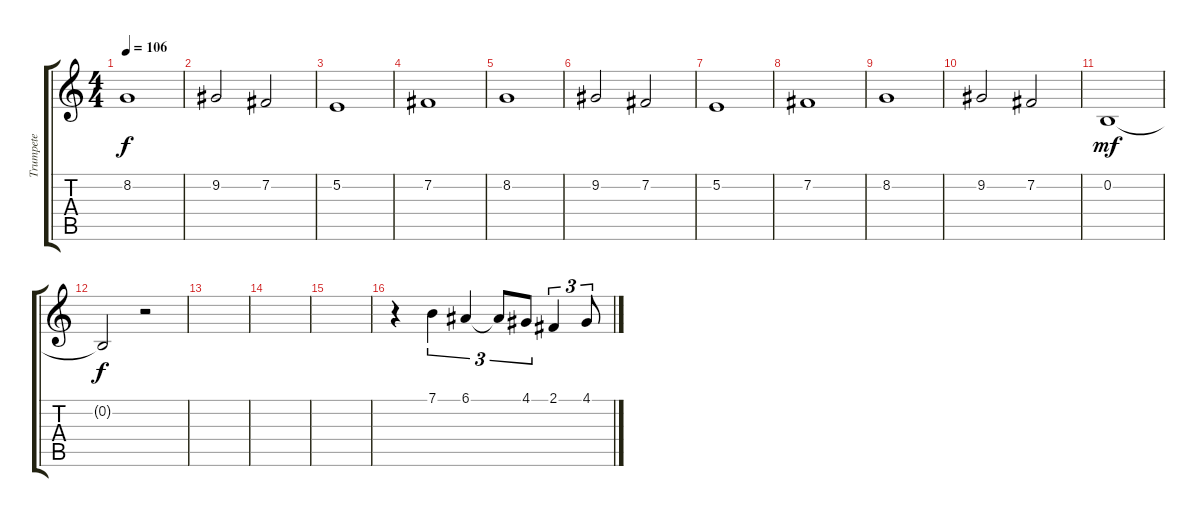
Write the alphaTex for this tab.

\track ("Trumpete" "Trumpete") {instrument trumpet}
\staff {score tabs}
\tuning (E4 B3 G3 D3 A2 E2) {hide}
\ts (4 4)
\tempo 106
\clef g2
\ks c
8.2.1{dy f} |
9.2.2 7.2.2 |
5.2.1 |
7.2.1{volume 11} |
8.2.1 |
9.2.2 7.2.2 |
5.2.1 |
7.2.1{volume 11} |
8.2.1 |
9.2.2 7.2.2 |
0.2.1{dy mf} |
0.2{t}.2{dy f volume 0} r.2 |
|
|
|
r.4 7.1.4{tu (3 2)} 6.1.4{tu (3 2)} 6.1{t}.8{tu (3 2)} 4.1.8{tu (3 2)} 2.1.4{tu (3 2)} 4.1.8{tu (3 2)}
